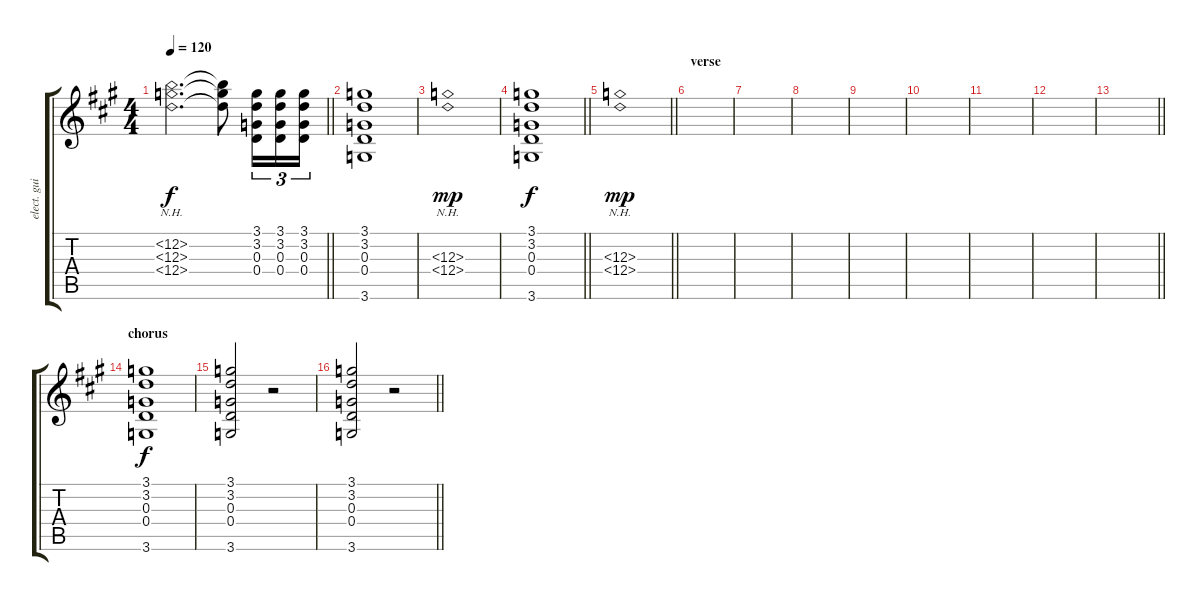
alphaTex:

\track ("elect. guitar" "elect. gui") {instrument overdrivenguitar}
\staff {score tabs}
\tuning (E4 B3 G3 D3 A2 E2) {hide}
\ts (4 4)
\tempo 120
\clef g2
\barLineRight lightlight
\ks a
(12.2{nh} 12.3{nh} 12.4{nh}).2{d dy f} (12.2{t} 12.3{t} 12.4{t}).8 (3.1 3.2 0.3 0.4).16{tu (3 2)} (3.1 3.2 0.3 0.4).16{tu (3 2)} (3.1 3.2 0.3 0.4).16{tu (3 2)} |
(3.1 3.2 0.3 0.4 3.6).1 |
(12.3{nh} 12.4{nh}).1{dy mp} |
\barLineRight lightlight
(3.1 3.2 0.3 0.4 3.6).1{dy f} |
\barLineRight lightlight
(12.3{nh} 12.4{nh}).1{dy mp} |
\section ("" "verse")
|
|
|
|
|
|
|
\barLineRight lightlight
|
\section ("" "chorus")
(3.1 3.2 0.3 0.4 3.6).1{dy f} |
(3.1 3.2 0.3 0.4 3.6).2 r.2 |
\barLineRight lightlight
(3.1 3.2 0.3 0.4 3.6).2 r.2
